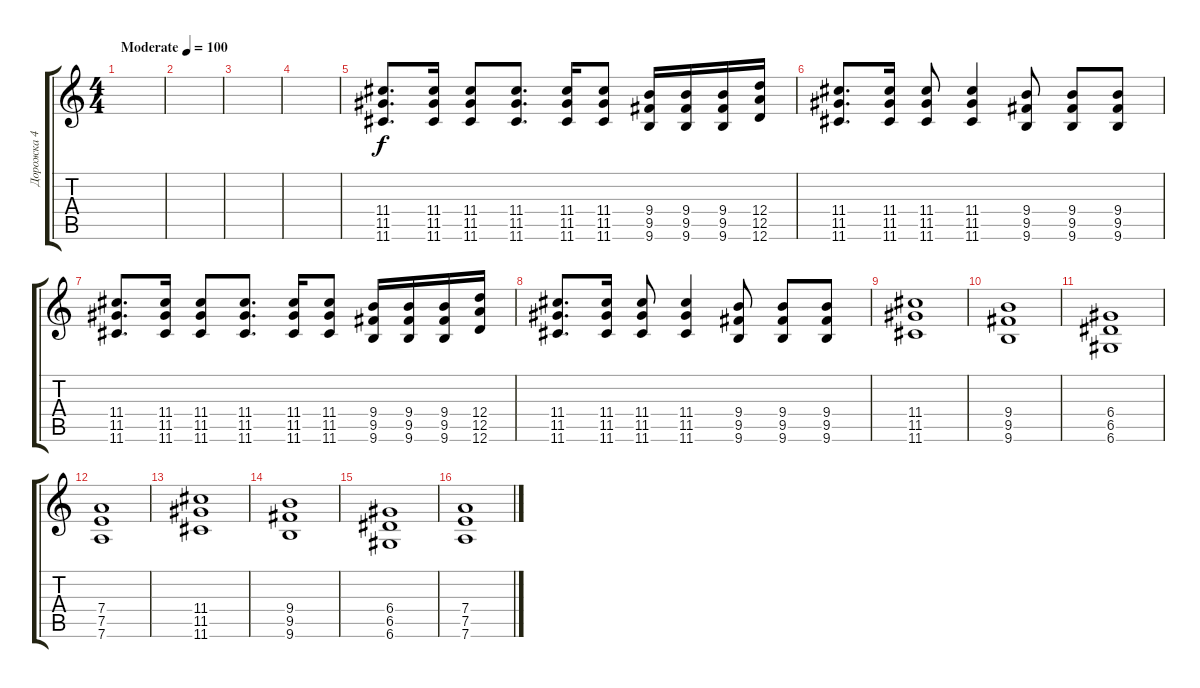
\track ("Дорожка 4" "Дорожка 4") {instrument distortionguitar}
\staff {score tabs}
\tuning (E4 B3 G3 D3 A2 D2) {hide}
\ts (4 4)
\tempo (100 "Moderate")
\clef g2
\ks c
|
|
|
|
(11.4 11.5 11.6).8{d} (11.4 11.5 11.6).16 (11.4 11.5 11.6).8 (11.4 11.5 11.6).8{d} (11.4 11.5 11.6).16 (11.4 11.5 11.6).8 (9.4 9.5 9.6).16 (9.4 9.5 9.6).16 (9.4 9.5 9.6).16 (12.4 12.5 12.6).16 |
(11.4 11.5 11.6).8{d} (11.4 11.5 11.6).16 (11.4 11.5 11.6).8 (11.4 11.5 11.6).4 (9.4 9.5 9.6).8 (9.4 9.5 9.6).8 (9.4 9.5 9.6).8 |
(11.4 11.5 11.6).8{d} (11.4 11.5 11.6).16 (11.4 11.5 11.6).8 (11.4 11.5 11.6).8{d} (11.4 11.5 11.6).16 (11.4 11.5 11.6).8 (9.4 9.5 9.6).16 (9.4 9.5 9.6).16 (9.4 9.5 9.6).16 (12.4 12.5 12.6).16 |
(11.4 11.5 11.6).8{d} (11.4 11.5 11.6).16 (11.4 11.5 11.6).8 (11.4 11.5 11.6).4 (9.4 9.5 9.6).8 (9.4 9.5 9.6).8 (9.4 9.5 9.6).8 |
(11.4 11.5 11.6).1 |
(9.4 9.5 9.6).1 |
(6.4 6.5 6.6).1 |
(7.4 7.5 7.6).1 |
(11.4 11.5 11.6).1 |
(9.4 9.5 9.6).1 |
(6.4 6.5 6.6).1 |
(7.4 7.5 7.6).1
